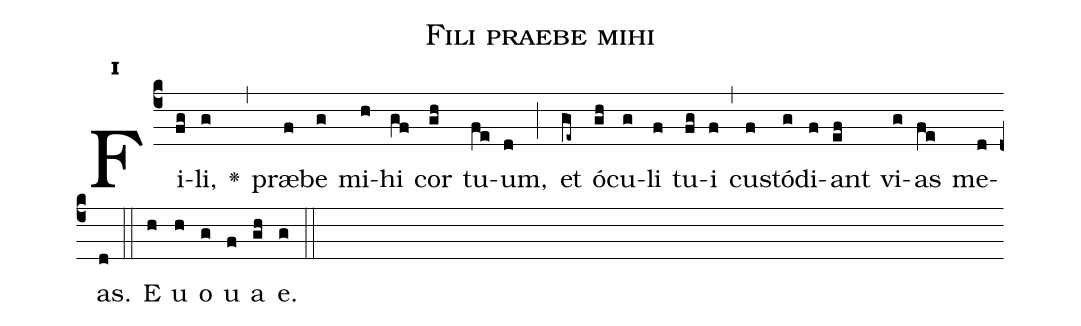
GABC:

name:Fili praebe mihi;
office-part:Antiphona;
mode:1;
%%
initial-style: 1;
name: Fili praebe mihi;
book: Antiphonae & Responsoria/Tomus IV, p. 191;
occasion: Sacratissimi cordis Iesu;
office-part: Laudes Ant 3;
user-notes: ;
commentary: ;
annotation: 1g;
centering-scheme: english;
fontsize: 12;
font: OFLSortsMillGoudy;
height: 11;
width: 4.5;
%%
(c4)Fi(fg)li,(g) <v>\greheightstar</v>(,) præ(f)be(g) mi(h)hi(gf) cor(gh) tu(fe)um,(d) (;) et(ge~) ó(gh)cu(g)li(f) tu(fg)i(f) (,) cu(f)stó(g)di(f)ant(ef) vi(g)as(fe) me(d)as.(d) (::)
E(h) u(h) o(g) u(f) a(gh) e.(g) (::)
